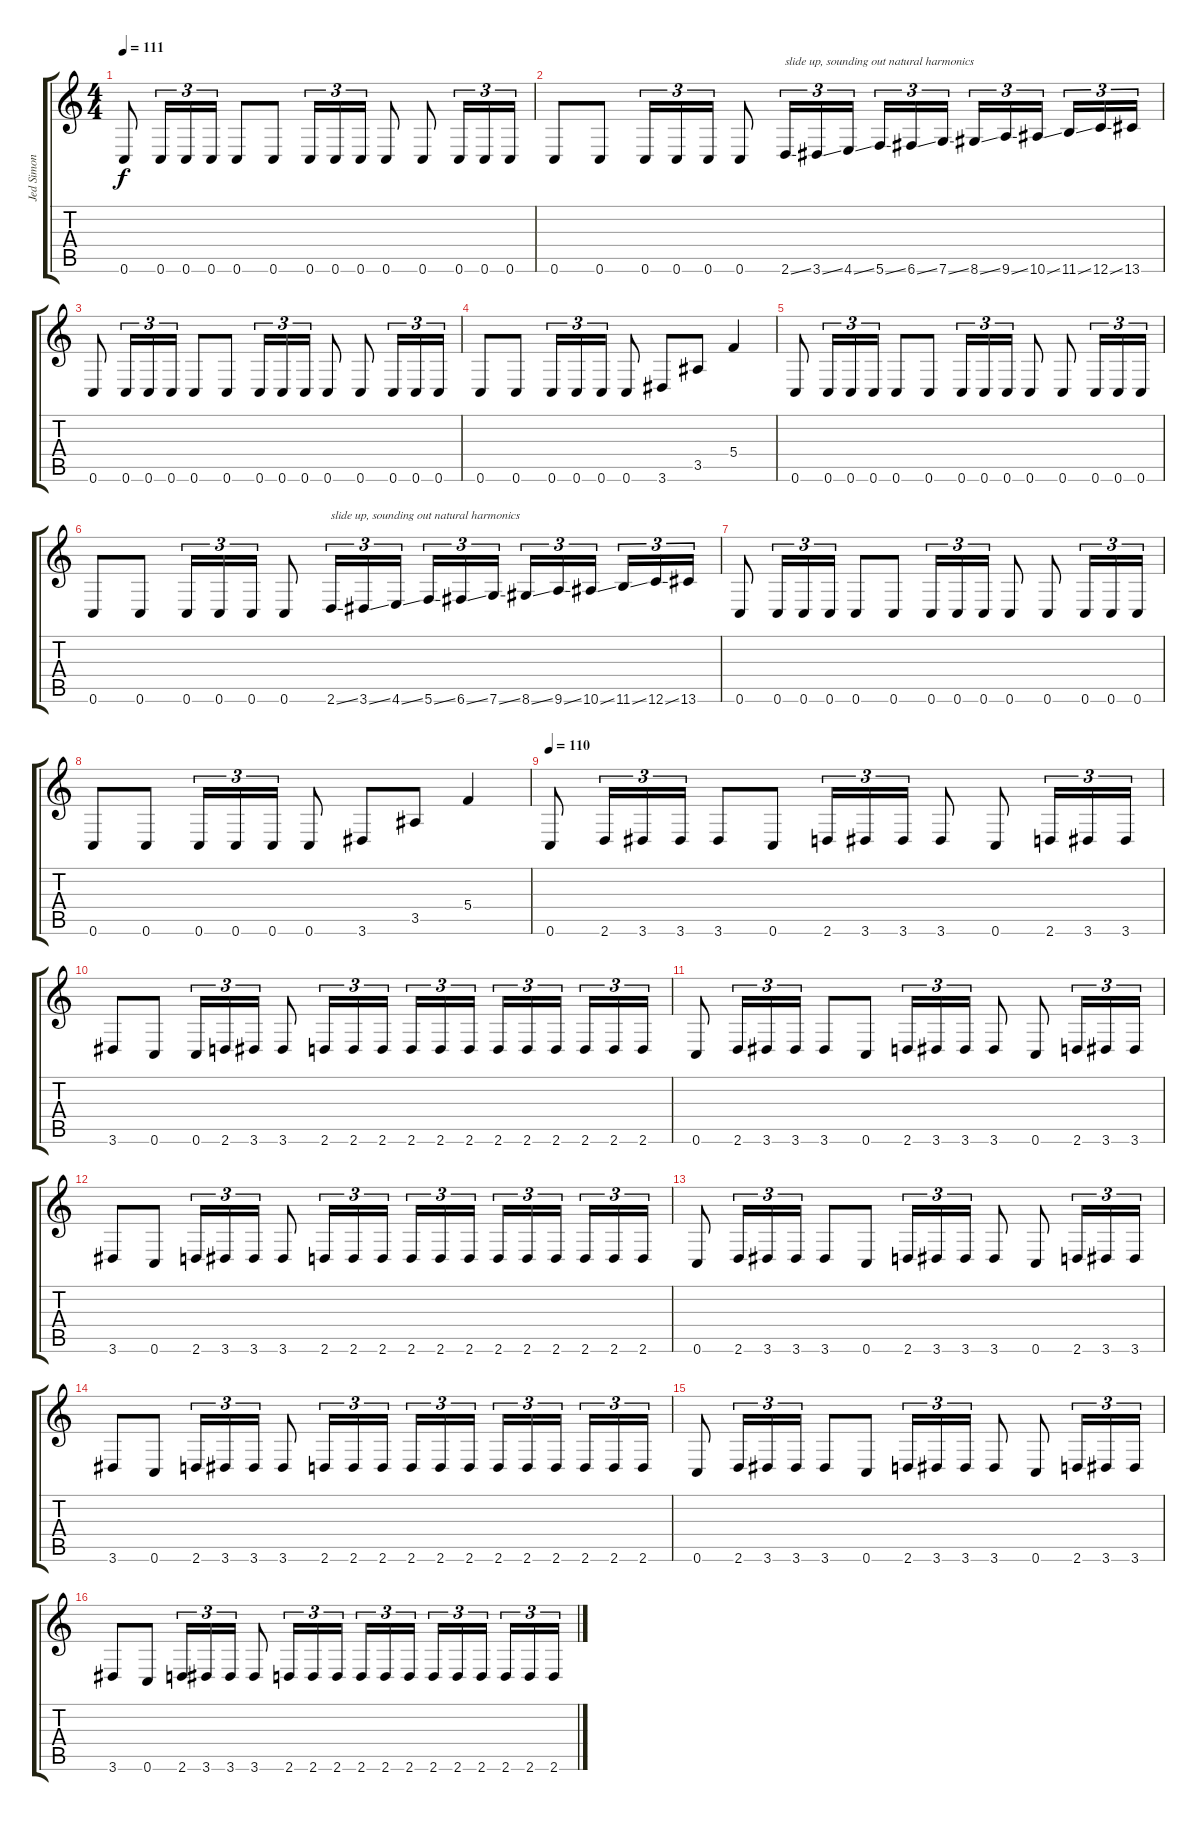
\track ("Jed Simon" "Jed Simon") {instrument distortionguitar}
\staff {score tabs}
\tuning (E4 C4 G3 C3 G2 C2) {hide}
\ts (4 4)
\tempo 111
\clef g2
\ks c
0.6.8{dy f} 0.6.16{tu (3 2)} 0.6.16{tu (3 2)} 0.6.16{tu (3 2)} 0.6.8 0.6.8 0.6.16{tu (3 2)} 0.6.16{tu (3 2)} 0.6.16{tu (3 2)} 0.6.8 0.6.8 0.6.16{tu (3 2)} 0.6.16{tu (3 2)} 0.6.16{tu (3 2)} |
0.6.8 0.6.8 0.6.16{tu (3 2)} 0.6.16{tu (3 2)} 0.6.16{tu (3 2)} 0.6.8 2.6{ss}.16{tu (3 2) txt "slide up, sounding out natural harmonics"} 3.6{ss}.16{tu (3 2)} 4.6{ss}.16{tu (3 2)} 5.6{ss}.16{tu (3 2)} 6.6{ss}.16{tu (3 2)} 7.6{ss}.16{tu (3 2)} 8.6{ss}.16{tu (3 2)} 9.6{ss}.16{tu (3 2)} 10.6{ss}.16{tu (3 2)} 11.6{ss}.16{tu (3 2)} 12.6{ss}.16{tu (3 2)} 13.6.16{tu (3 2)} |
0.6.8 0.6.16{tu (3 2)} 0.6.16{tu (3 2)} 0.6.16{tu (3 2)} 0.6.8 0.6.8 0.6.16{tu (3 2)} 0.6.16{tu (3 2)} 0.6.16{tu (3 2)} 0.6.8 0.6.8 0.6.16{tu (3 2)} 0.6.16{tu (3 2)} 0.6.16{tu (3 2)} |
0.6.8 0.6.8 0.6.16{tu (3 2)} 0.6.16{tu (3 2)} 0.6.16{tu (3 2)} 0.6.8 3.6.8 3.5.8 5.4.4 |
0.6.8 0.6.16{tu (3 2)} 0.6.16{tu (3 2)} 0.6.16{tu (3 2)} 0.6.8 0.6.8 0.6.16{tu (3 2)} 0.6.16{tu (3 2)} 0.6.16{tu (3 2)} 0.6.8 0.6.8 0.6.16{tu (3 2)} 0.6.16{tu (3 2)} 0.6.16{tu (3 2)} |
0.6.8 0.6.8 0.6.16{tu (3 2)} 0.6.16{tu (3 2)} 0.6.16{tu (3 2)} 0.6.8 2.6{ss}.16{tu (3 2) txt "slide up, sounding out natural harmonics"} 3.6{ss}.16{tu (3 2)} 4.6{ss}.16{tu (3 2)} 5.6{ss}.16{tu (3 2)} 6.6{ss}.16{tu (3 2)} 7.6{ss}.16{tu (3 2)} 8.6{ss}.16{tu (3 2)} 9.6{ss}.16{tu (3 2)} 10.6{ss}.16{tu (3 2)} 11.6{ss}.16{tu (3 2)} 12.6{ss}.16{tu (3 2)} 13.6.16{tu (3 2)} |
0.6.8 0.6.16{tu (3 2)} 0.6.16{tu (3 2)} 0.6.16{tu (3 2)} 0.6.8 0.6.8 0.6.16{tu (3 2)} 0.6.16{tu (3 2)} 0.6.16{tu (3 2)} 0.6.8 0.6.8 0.6.16{tu (3 2)} 0.6.16{tu (3 2)} 0.6.16{tu (3 2)} |
0.6.8 0.6.8 0.6.16{tu (3 2)} 0.6.16{tu (3 2)} 0.6.16{tu (3 2)} 0.6.8 3.6.8 3.5.8 5.4.4 |
\tempo 110
0.6.8 2.6.16{tu (3 2)} 3.6.16{tu (3 2)} 3.6.16{tu (3 2)} 3.6.8 0.6.8 2.6.16{tu (3 2)} 3.6.16{tu (3 2)} 3.6.16{tu (3 2)} 3.6.8 0.6.8 2.6.16{tu (3 2)} 3.6.16{tu (3 2)} 3.6.16{tu (3 2)} |
3.6.8 0.6.8 0.6.16{tu (3 2)} 2.6.16{tu (3 2)} 3.6.16{tu (3 2)} 3.6.8 2.6.16{tu (3 2)} 2.6.16{tu (3 2)} 2.6.16{tu (3 2)} 2.6.16{tu (3 2)} 2.6.16{tu (3 2)} 2.6.16{tu (3 2)} 2.6.16{tu (3 2)} 2.6.16{tu (3 2)} 2.6.16{tu (3 2)} 2.6.16{tu (3 2)} 2.6.16{tu (3 2)} 2.6.16{tu (3 2)} |
0.6.8 2.6.16{tu (3 2)} 3.6.16{tu (3 2)} 3.6.16{tu (3 2)} 3.6.8 0.6.8 2.6.16{tu (3 2)} 3.6.16{tu (3 2)} 3.6.16{tu (3 2)} 3.6.8 0.6.8 2.6.16{tu (3 2)} 3.6.16{tu (3 2)} 3.6.16{tu (3 2)} |
3.6.8 0.6.8 2.6.16{tu (3 2)} 3.6.16{tu (3 2)} 3.6.16{tu (3 2)} 3.6.8 2.6.16{tu (3 2)} 2.6.16{tu (3 2)} 2.6.16{tu (3 2)} 2.6.16{tu (3 2)} 2.6.16{tu (3 2)} 2.6.16{tu (3 2)} 2.6.16{tu (3 2)} 2.6.16{tu (3 2)} 2.6.16{tu (3 2)} 2.6.16{tu (3 2)} 2.6.16{tu (3 2)} 2.6.16{tu (3 2)} |
0.6.8 2.6.16{tu (3 2)} 3.6.16{tu (3 2)} 3.6.16{tu (3 2)} 3.6.8 0.6.8 2.6.16{tu (3 2)} 3.6.16{tu (3 2)} 3.6.16{tu (3 2)} 3.6.8 0.6.8 2.6.16{tu (3 2)} 3.6.16{tu (3 2)} 3.6.16{tu (3 2)} |
3.6.8 0.6.8 2.6.16{tu (3 2)} 3.6.16{tu (3 2)} 3.6.16{tu (3 2)} 3.6.8 2.6.16{tu (3 2)} 2.6.16{tu (3 2)} 2.6.16{tu (3 2)} 2.6.16{tu (3 2)} 2.6.16{tu (3 2)} 2.6.16{tu (3 2)} 2.6.16{tu (3 2)} 2.6.16{tu (3 2)} 2.6.16{tu (3 2)} 2.6.16{tu (3 2)} 2.6.16{tu (3 2)} 2.6.16{tu (3 2)} |
0.6.8 2.6.16{tu (3 2)} 3.6.16{tu (3 2)} 3.6.16{tu (3 2)} 3.6.8 0.6.8 2.6.16{tu (3 2)} 3.6.16{tu (3 2)} 3.6.16{tu (3 2)} 3.6.8 0.6.8 2.6.16{tu (3 2)} 3.6.16{tu (3 2)} 3.6.16{tu (3 2)} |
3.6.8 0.6.8 2.6.16{tu (3 2)} 3.6.16{tu (3 2)} 3.6.16{tu (3 2)} 3.6.8 2.6.16{tu (3 2)} 2.6.16{tu (3 2)} 2.6.16{tu (3 2)} 2.6.16{tu (3 2)} 2.6.16{tu (3 2)} 2.6.16{tu (3 2)} 2.6.16{tu (3 2)} 2.6.16{tu (3 2)} 2.6.16{tu (3 2)} 2.6.16{tu (3 2)} 2.6.16{tu (3 2)} 2.6.16{tu (3 2)}
